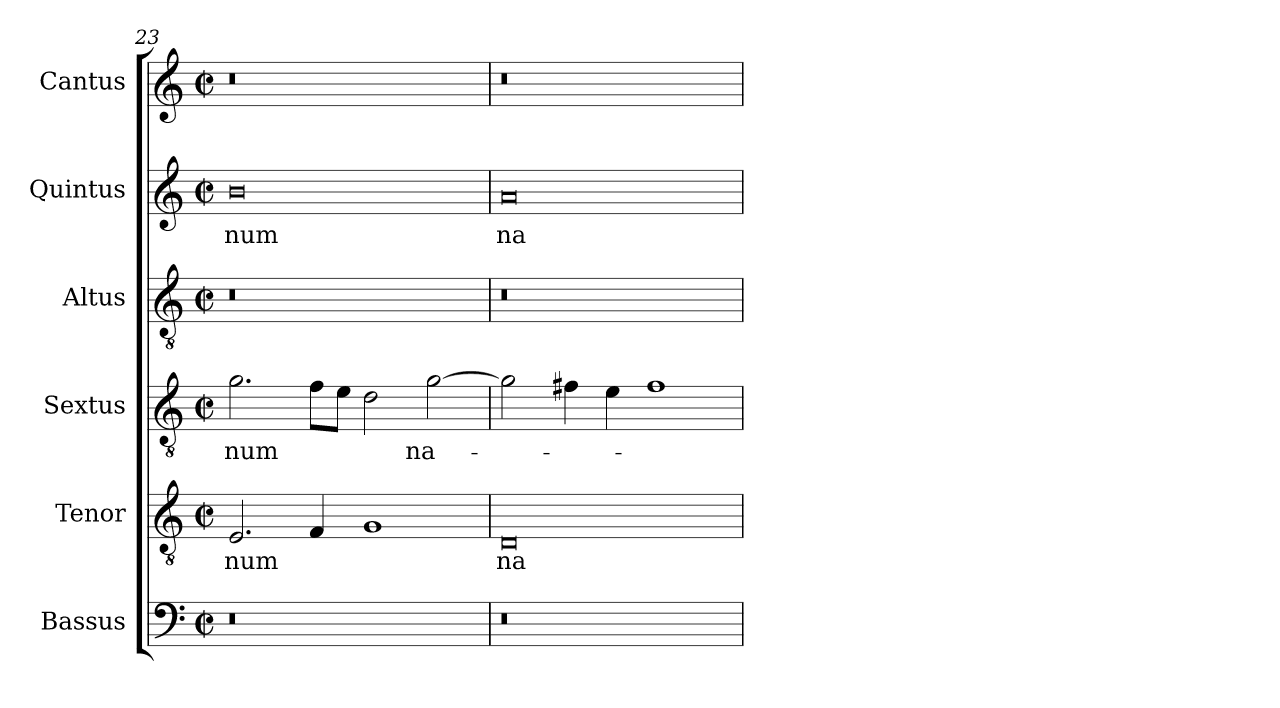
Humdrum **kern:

**kern	**kern	**text	**kern	**text	**kern	**kern	**text	**kern
*part6	*part5	*part5	*part4	*part4	*part3	*part2	*part2	*part1
*staff6	*staff5	*staff5	*staff4	*staff4	*staff3	*staff2	*staff2	*staff1
*I"Bassus	*I"Tenor	*	*I"Sextus	*	*I"Altus	*I"Quintus	*	*I"Cantus
*clefF4	*clefGv2	*	*clefGv2	*	*clefGv2	*clefG2	*	*clefG2
*M2/2	*M2/2	*	*M2/2	*	*M2/2	*M2/2	*	*M2/2
*met(c|)	*met(c|)	*	*met(c|)	*	*met(c|)	*met(c|)	*	*met(c|)
=23	=23	=23	=23	=23	=23	=23	=23	=23
!	!	!LO:LY:b	!	!LO:LY:b	!	!	!LO:LY:b:cj	!
0r	2.E/	num	2.g\	-num	0r	0b	num	0r
.	4F/	.	8f\L	.	.	.	.	.
.	.	.	8e\J	.	.	.	.	.
.	1G	.	2d\	.	.	.	.	.
!	!	!	!	!LO:LY:b:cj	!	!	!	!
.	.	.	[>2g\	na-	.	.	.	.
=24	=24	=24	=24	=24	=24	=24	=24	=24
!	!	!LO:LY:b:cj	!	!	!	!	!LO:LY:b:cj	!
0r	0D	na	2g\]	.	0r	0a	na	0r
.	.	.	4f#\	.	.	.	.	.
.	.	.	4e\	.	.	.	.	.
.	.	.	1f#	.	.	.	.	.
=	=	=	=	=	=	=	=	=
*-	*-	*-	*-	*-	*-	*-	*-	*-
